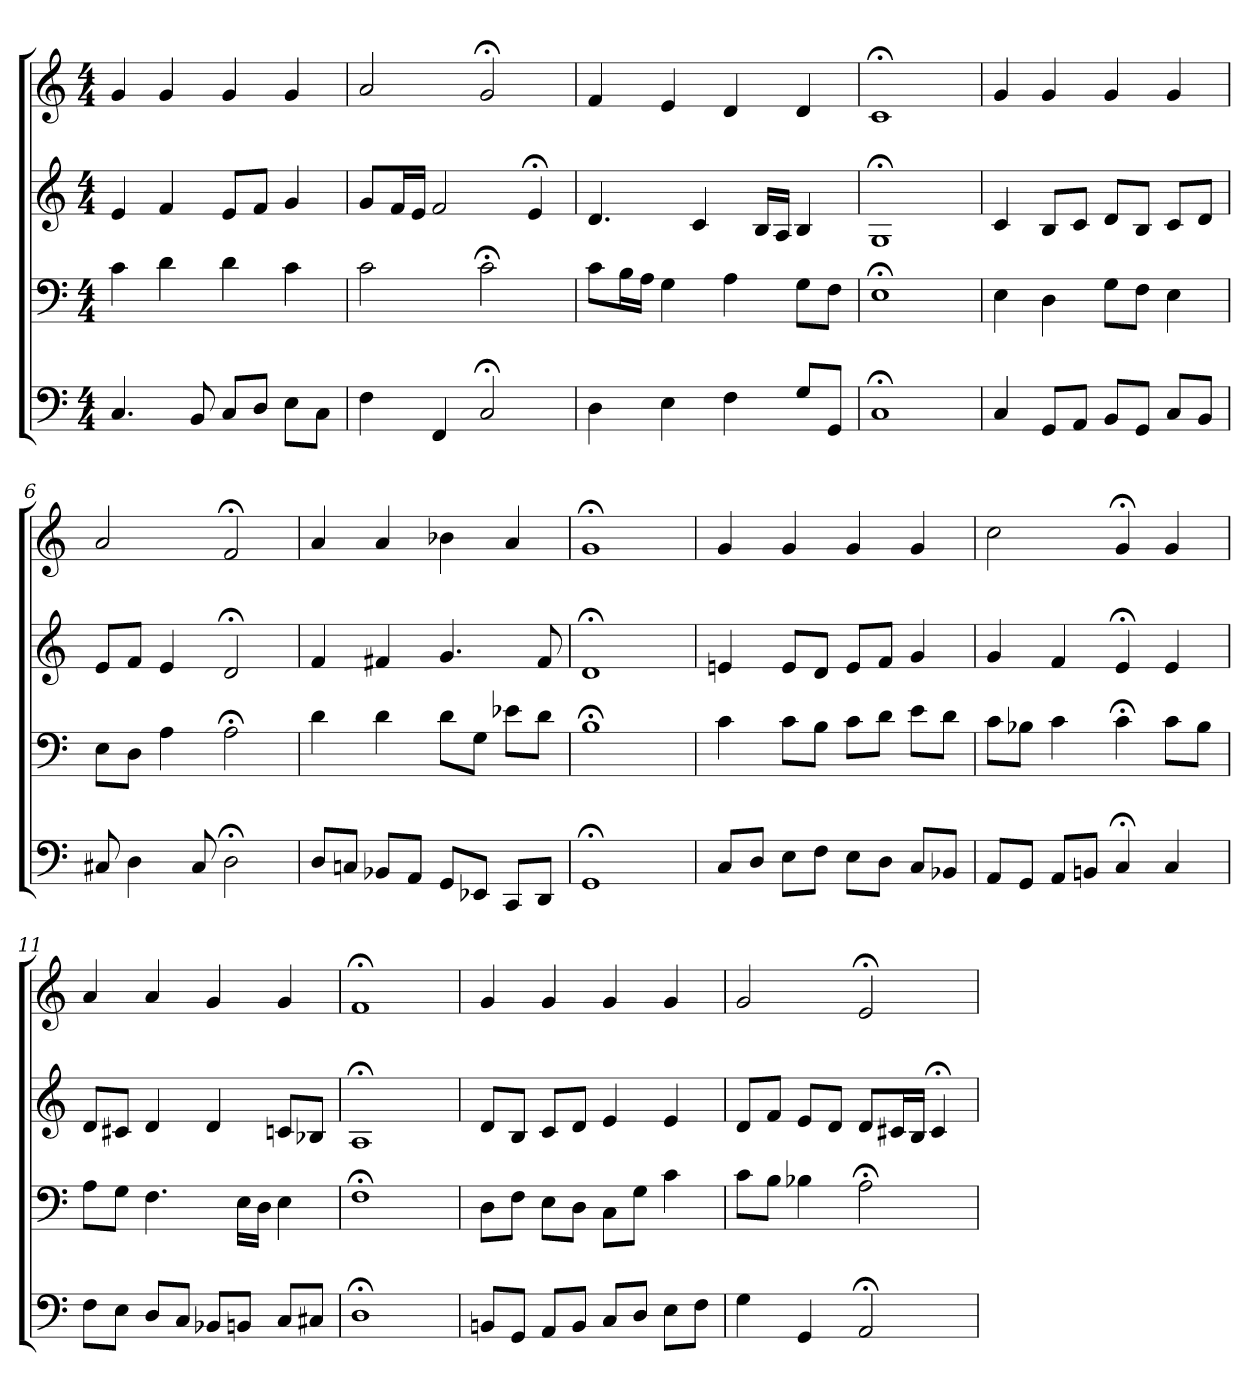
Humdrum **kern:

**kern	**kern	**kern	**kern
*part4	*part3	*part2	*part1
*staff4	*staff3	*staff2	*staff1
*clefF4	*clefF4	*clefG2	*clefG2
*k[]	*k[]	*k[]	*k[]
*C:	*C:	*C:	*C:
*M4/4	*M4/4	*M4/4	*M4/4
=1	=1	=1	=1
4.C	4c	4e	4g
.	4d	4f	4g
8BB	.	.	.
8C/L	4d	8e/L	4g
8D/J	.	8f/J	.
8E\L	4c	4g	4g
8C\J	.	.	.
=2	=2	=2	=2
4F	2c	8g/L	2a
.	.	16f/L	.
.	.	16e/JJ	.
4FF	.	2f	.
2C;<	2c;<	.	2g;<
.	.	4e;<	.
=3	=3	=3	=3
4D	8c\L	4.d	4f
.	16B\L	.	.
.	16A\JJ	.	.
4E	4G	.	4e
.	.	4c	.
4F	4A	.	4d
.	.	16B/LL	.
.	.	16A/JJ	.
8G/L	8G\L	4B	4d
8GG/J	8F\J	.	.
=4	=4	=4	=4
1C;<	1E;<	1G;<	1c;<
=5	=5	=5	=5
4C	4E	4c	4g
8GG/L	4D	8B/L	4g
8AA/J	.	8c/J	.
8BB/L	8G\L	8d/L	4g
8GG/J	8F\J	8B/J	.
8C/L	4E	8c/L	4g
8BB/J	.	8d/J	.
=6	=6	=6	=6
8C#X	8E\L	8e/L	2a
4D	8D\J	8f/J	.
.	4A	4e	.
8C#	.	.	.
2D;<	2A;<	2d;<	2f;<
=7	=7	=7	=7
8D/L	4d	4f	4a
8Cn/J	.	.	.
8BB-X/L	4d	4f#X	4a
8AA/J	.	.	.
8GG/L	8d\L	4.g	4b-X
8EE-X/J	8G\J	.	.
8CC/L	8e-X\L	.	4a
8DD/J	8d\J	8f#	.
=8	=8	=8	=8
1GG;<	1B;<	1d;<	1g;<
=9	=9	=9	=9
8C/L	4c	4en	4g
8D/J	.	.	.
8E\L	8c\L	8e/L	4g
8F\J	8B\J	8d/J	.
8E\L	8c\L	8e/L	4g
8D\J	8d\J	8f/J	.
8C/L	8e\L	4g	4g
8BB-X/J	8d\J	.	.
=10	=10	=10	=10
8AA/L	8c\L	4g	2cc
8GG/J	8B-X\J	.	.
8AA/L	4c	4f	.
8BBn/J	.	.	.
4C;<	4c;<	4e;<	4g;<
4C	8c\L	4e	4g
.	8B-\J	.	.
=11	=11	=11	=11
8F\L	8A\L	8d/L	4a
8E\J	8G\J	8c#X/J	.
8D/L	4.F	4d	4a
8C/J	.	.	.
8BB-X/L	.	4d	4g
8BBn/J	16E\LL	.	.
.	16D\JJ	.	.
8C/L	4E	8cn/L	4g
8C#X/J	.	8B-X/J	.
=12	=12	=12	=12
1D;<	1F;<	1A;<	1f;<
=13	=13	=13	=13
8BBn/L	8D\L	8d/L	4g
8GG/J	8F\J	8B/J	.
8AA/L	8E\L	8c/L	4g
8BB/J	8D\J	8d/J	.
8C/L	8C\L	4e	4g
8D/J	8G\J	.	.
8E\L	4c	4e	4g
8F\J	.	.	.
=14	=14	=14	=14
4G	8c\L	8d/L	2g
.	8B\J	8f/J	.
4GG	4B-X	8e/L	.
.	.	8d/J	.
2AA;<	2A;<	8d/L	2e;<
.	.	16c#X/L	.
.	.	16B/JJ	.
.	.	4c#;<	.
=	=	=	=
*-	*-	*-	*-
